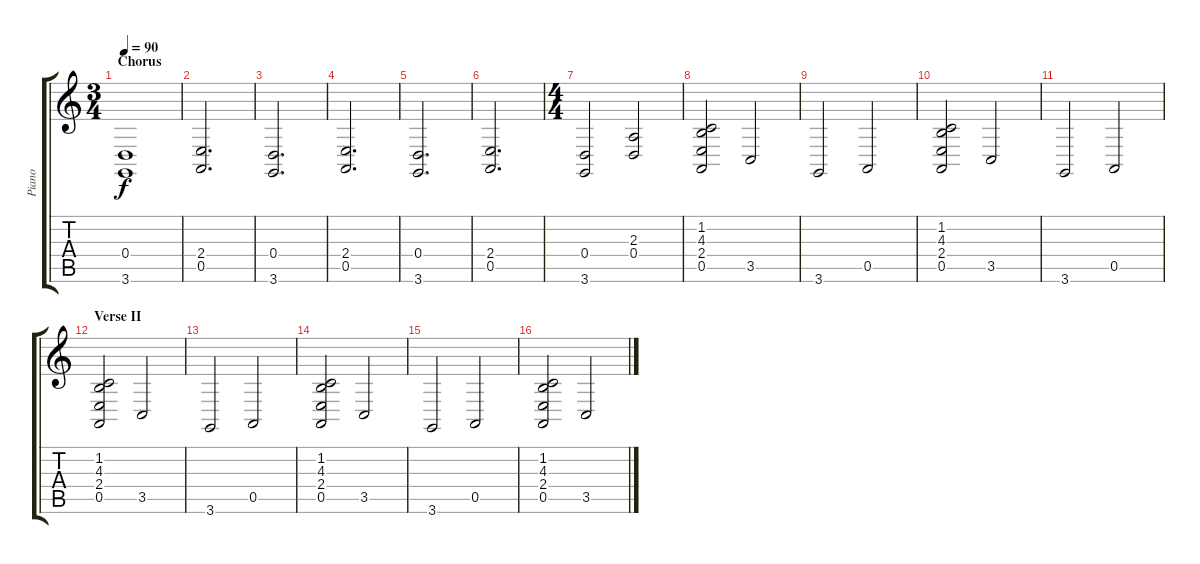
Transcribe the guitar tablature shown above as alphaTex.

\track ("Piano" "Piano") {instrument brightacousticpiano}
\staff {score tabs}
\tuning (E4 B3 G3 D3 A2 E2) {hide}
\ts (3 4)
\section ("" "Chorus")
\tempo 90
\clef g2
\ks c
(0.4 3.6).1{dy f} |
(2.4 0.5).2{d} |
(0.4 3.6).2{d} |
(2.4 0.5).2{d} |
(0.4 3.6).2{d} |
(2.4 0.5).2{d} |
\ts (4 4)
(0.4 3.6).2 (2.3 0.4).2 |
(1.2 4.3 2.4 0.5).2 3.5.2 |
3.6.2 0.5.2 |
(1.2 4.3 2.4 0.5).2 3.5.2 |
3.6.2 0.5.2 |
\section ("" "Verse II")
(1.2 4.3 2.4 0.5).2 3.5.2 |
3.6.2 0.5.2 |
(1.2 4.3 2.4 0.5).2 3.5.2 |
3.6.2 0.5.2 |
(1.2 4.3 2.4 0.5).2 3.5.2
